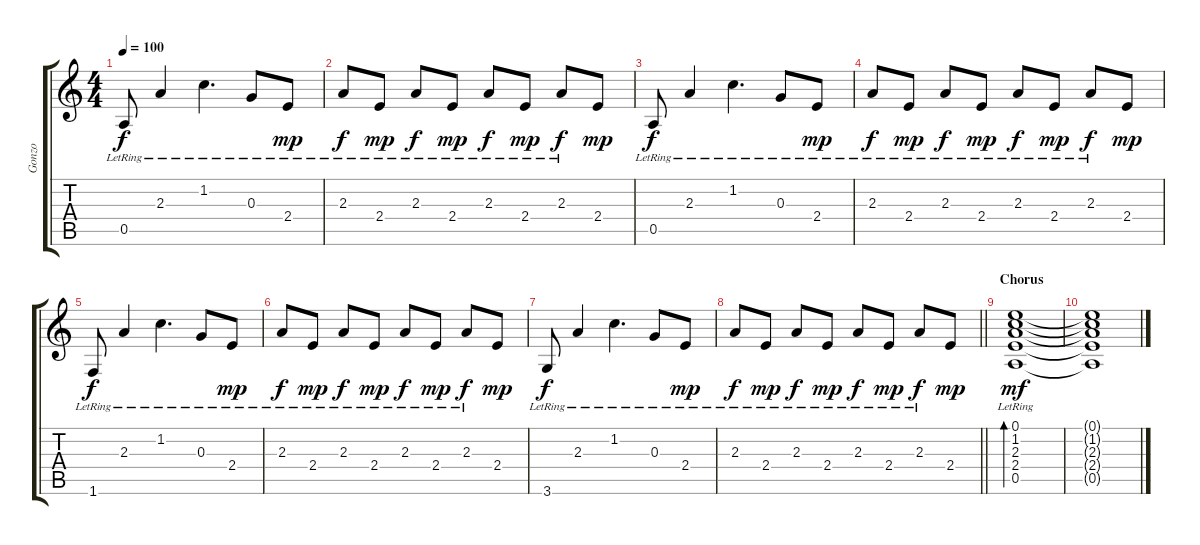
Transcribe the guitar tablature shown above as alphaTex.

\track ("Gonzo" "Gonzo") {instrument acousticguitarsteel}
\staff {score tabs}
\tuning (E4 B3 G3 D3 A2 E2) {hide}
\ts (4 4)
\tempo 100
\clef g2
\ks c
0.5{lr}.8{dy f} 2.3{lr}.4 1.2{lr}.4{d} 0.3{lr}.8 2.4{lr}.8{dy mp} |
2.3{lr}.8{dy f} 2.4{lr}.8{dy mp} 2.3{lr}.8{dy f} 2.4{lr}.8{dy mp} 2.3{lr}.8{dy f} 2.4{lr}.8{dy mp} 2.3{lr}.8{dy f} 2.4.8{dy mp} |
0.5{lr}.8{dy f} 2.3{lr}.4 1.2{lr}.4{d} 0.3{lr}.8 2.4{lr}.8{dy mp} |
2.3{lr}.8{dy f} 2.4{lr}.8{dy mp} 2.3{lr}.8{dy f} 2.4{lr}.8{dy mp} 2.3{lr}.8{dy f} 2.4{lr}.8{dy mp} 2.3{lr}.8{dy f} 2.4.8{dy mp} |
1.6{lr}.8{dy f} 2.3{lr}.4 1.2{lr}.4{d} 0.3{lr}.8 2.4{lr}.8{dy mp} |
2.3{lr}.8{dy f} 2.4{lr}.8{dy mp} 2.3{lr}.8{dy f} 2.4{lr}.8{dy mp} 2.3{lr}.8{dy f} 2.4{lr}.8{dy mp} 2.3{lr}.8{dy f} 2.4.8{dy mp} |
3.6{lr}.8{dy f} 2.3{lr}.4 1.2{lr}.4{d} 0.3{lr}.8 2.4{lr}.8{dy mp} |
\barLineRight lightlight
2.3{lr}.8{dy f} 2.4{lr}.8{dy mp} 2.3{lr}.8{dy f} 2.4{lr}.8{dy mp} 2.3{lr}.8{dy f} 2.4{lr}.8{dy mp} 2.3{lr}.8{dy f} 2.4.8{dy mp} |
\section ("" "Chorus")
(0.1{lr} 1.2{lr} 2.3{lr} 2.4{lr} 0.5{lr}).1{bd 240 dy mf} |
(0.1{t} 1.2{t} 2.3{t} 2.4{t} 0.5{t}).1
